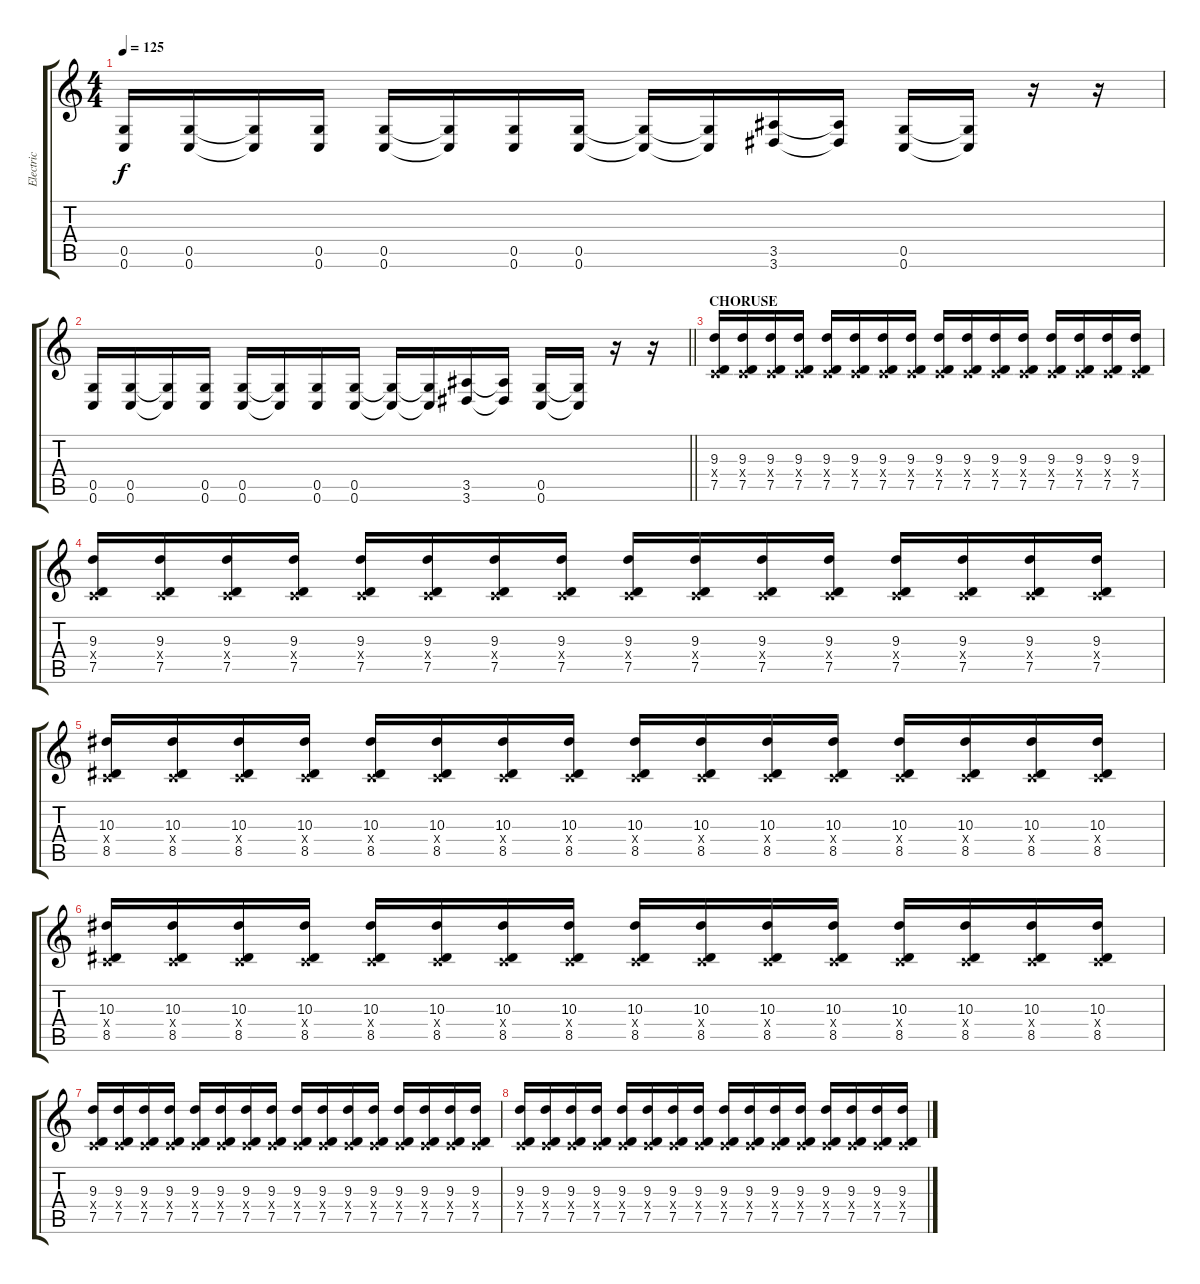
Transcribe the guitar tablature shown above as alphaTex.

\track ("Electric" "Electric") {instrument distortionguitar}
\staff {score tabs}
\tuning (D4 A3 F3 C3 G2 C2) {hide}
\ts (4 4)
\tempo 125
\clef g2
\ks c
(0.5 0.6).16{dy f} (0.5 0.6).16 (0.5{t} 0.6{t}).16 (0.5 0.6).16 (0.5 0.6).16 (0.5{t} 0.6{t}).16 (0.5 0.6).16 (0.5 0.6).16 (0.5{t} 0.6{t}).16 (0.5{t} 0.6{t}).16 (3.5 3.6).16 (3.5{t} 3.6{t}).16 (0.5 0.6).16 (0.5{t} 0.6{t}).16 r.16 r.16 |
\barLineRight lightlight
(0.5 0.6).16 (0.5 0.6).16 (0.5{t} 0.6{t}).16 (0.5 0.6).16 (0.5 0.6).16 (0.5{t} 0.6{t}).16 (0.5 0.6).16 (0.5 0.6).16 (0.5{t} 0.6{t}).16 (0.5{t} 0.6{t}).16 (3.5 3.6).16 (3.5{t} 3.6{t}).16 (0.5 0.6).16 (0.5{t} 0.6{t}).16 r.16 r.16 |
\section ("" "CHORUSE")
(9.3 0.4{x} 7.5).16 (9.3 0.4{x} 7.5).16 (9.3 0.4{x} 7.5).16 (9.3 0.4{x} 7.5).16 (9.3 0.4{x} 7.5).16 (9.3 0.4{x} 7.5).16 (9.3 0.4{x} 7.5).16 (9.3 0.4{x} 7.5).16 (9.3 0.4{x} 7.5).16 (9.3 0.4{x} 7.5).16 (9.3 0.4{x} 7.5).16 (9.3 0.4{x} 7.5).16 (9.3 0.4{x} 7.5).16 (9.3 0.4{x} 7.5).16 (9.3 0.4{x} 7.5).16 (9.3 0.4{x} 7.5).16 |
(9.3 0.4{x} 7.5).16 (9.3 0.4{x} 7.5).16 (9.3 0.4{x} 7.5).16 (9.3 0.4{x} 7.5).16 (9.3 0.4{x} 7.5).16 (9.3 0.4{x} 7.5).16 (9.3 0.4{x} 7.5).16 (9.3 0.4{x} 7.5).16 (9.3 0.4{x} 7.5).16 (9.3 0.4{x} 7.5).16 (9.3 0.4{x} 7.5).16 (9.3 0.4{x} 7.5).16 (9.3 0.4{x} 7.5).16 (9.3 0.4{x} 7.5).16 (9.3 0.4{x} 7.5).16 (9.3 0.4{x} 7.5).16 |
(10.3 0.4{x} 8.5).16 (10.3 0.4{x} 8.5).16 (10.3 0.4{x} 8.5).16 (10.3 0.4{x} 8.5).16 (10.3 0.4{x} 8.5).16 (10.3 0.4{x} 8.5).16 (10.3 0.4{x} 8.5).16 (10.3 0.4{x} 8.5).16 (10.3 0.4{x} 8.5).16 (10.3 0.4{x} 8.5).16 (10.3 0.4{x} 8.5).16 (10.3 0.4{x} 8.5).16 (10.3 0.4{x} 8.5).16 (10.3 0.4{x} 8.5).16 (10.3 0.4{x} 8.5).16 (10.3 0.4{x} 8.5).16 |
(10.3 0.4{x} 8.5).16 (10.3 0.4{x} 8.5).16 (10.3 0.4{x} 8.5).16 (10.3 0.4{x} 8.5).16 (10.3 0.4{x} 8.5).16 (10.3 0.4{x} 8.5).16 (10.3 0.4{x} 8.5).16 (10.3 0.4{x} 8.5).16 (10.3 0.4{x} 8.5).16 (10.3 0.4{x} 8.5).16 (10.3 0.4{x} 8.5).16 (10.3 0.4{x} 8.5).16 (10.3 0.4{x} 8.5).16 (10.3 0.4{x} 8.5).16 (10.3 0.4{x} 8.5).16 (10.3 0.4{x} 8.5).16 |
(9.3 0.4{x} 7.5).16 (9.3 0.4{x} 7.5).16 (9.3 0.4{x} 7.5).16 (9.3 0.4{x} 7.5).16 (9.3 0.4{x} 7.5).16 (9.3 0.4{x} 7.5).16 (9.3 0.4{x} 7.5).16 (9.3 0.4{x} 7.5).16 (9.3 0.4{x} 7.5).16 (9.3 0.4{x} 7.5).16 (9.3 0.4{x} 7.5).16 (9.3 0.4{x} 7.5).16 (9.3 0.4{x} 7.5).16 (9.3 0.4{x} 7.5).16 (9.3 0.4{x} 7.5).16 (9.3 0.4{x} 7.5).16 |
(9.3 0.4{x} 7.5).16 (9.3 0.4{x} 7.5).16 (9.3 0.4{x} 7.5).16 (9.3 0.4{x} 7.5).16 (9.3 0.4{x} 7.5).16 (9.3 0.4{x} 7.5).16 (9.3 0.4{x} 7.5).16 (9.3 0.4{x} 7.5).16 (9.3 0.4{x} 7.5).16 (9.3 0.4{x} 7.5).16 (9.3 0.4{x} 7.5).16 (9.3 0.4{x} 7.5).16 (9.3 0.4{x} 7.5).16 (9.3 0.4{x} 7.5).16 (9.3 0.4{x} 7.5).16 (9.3 0.4{x} 7.5).16
